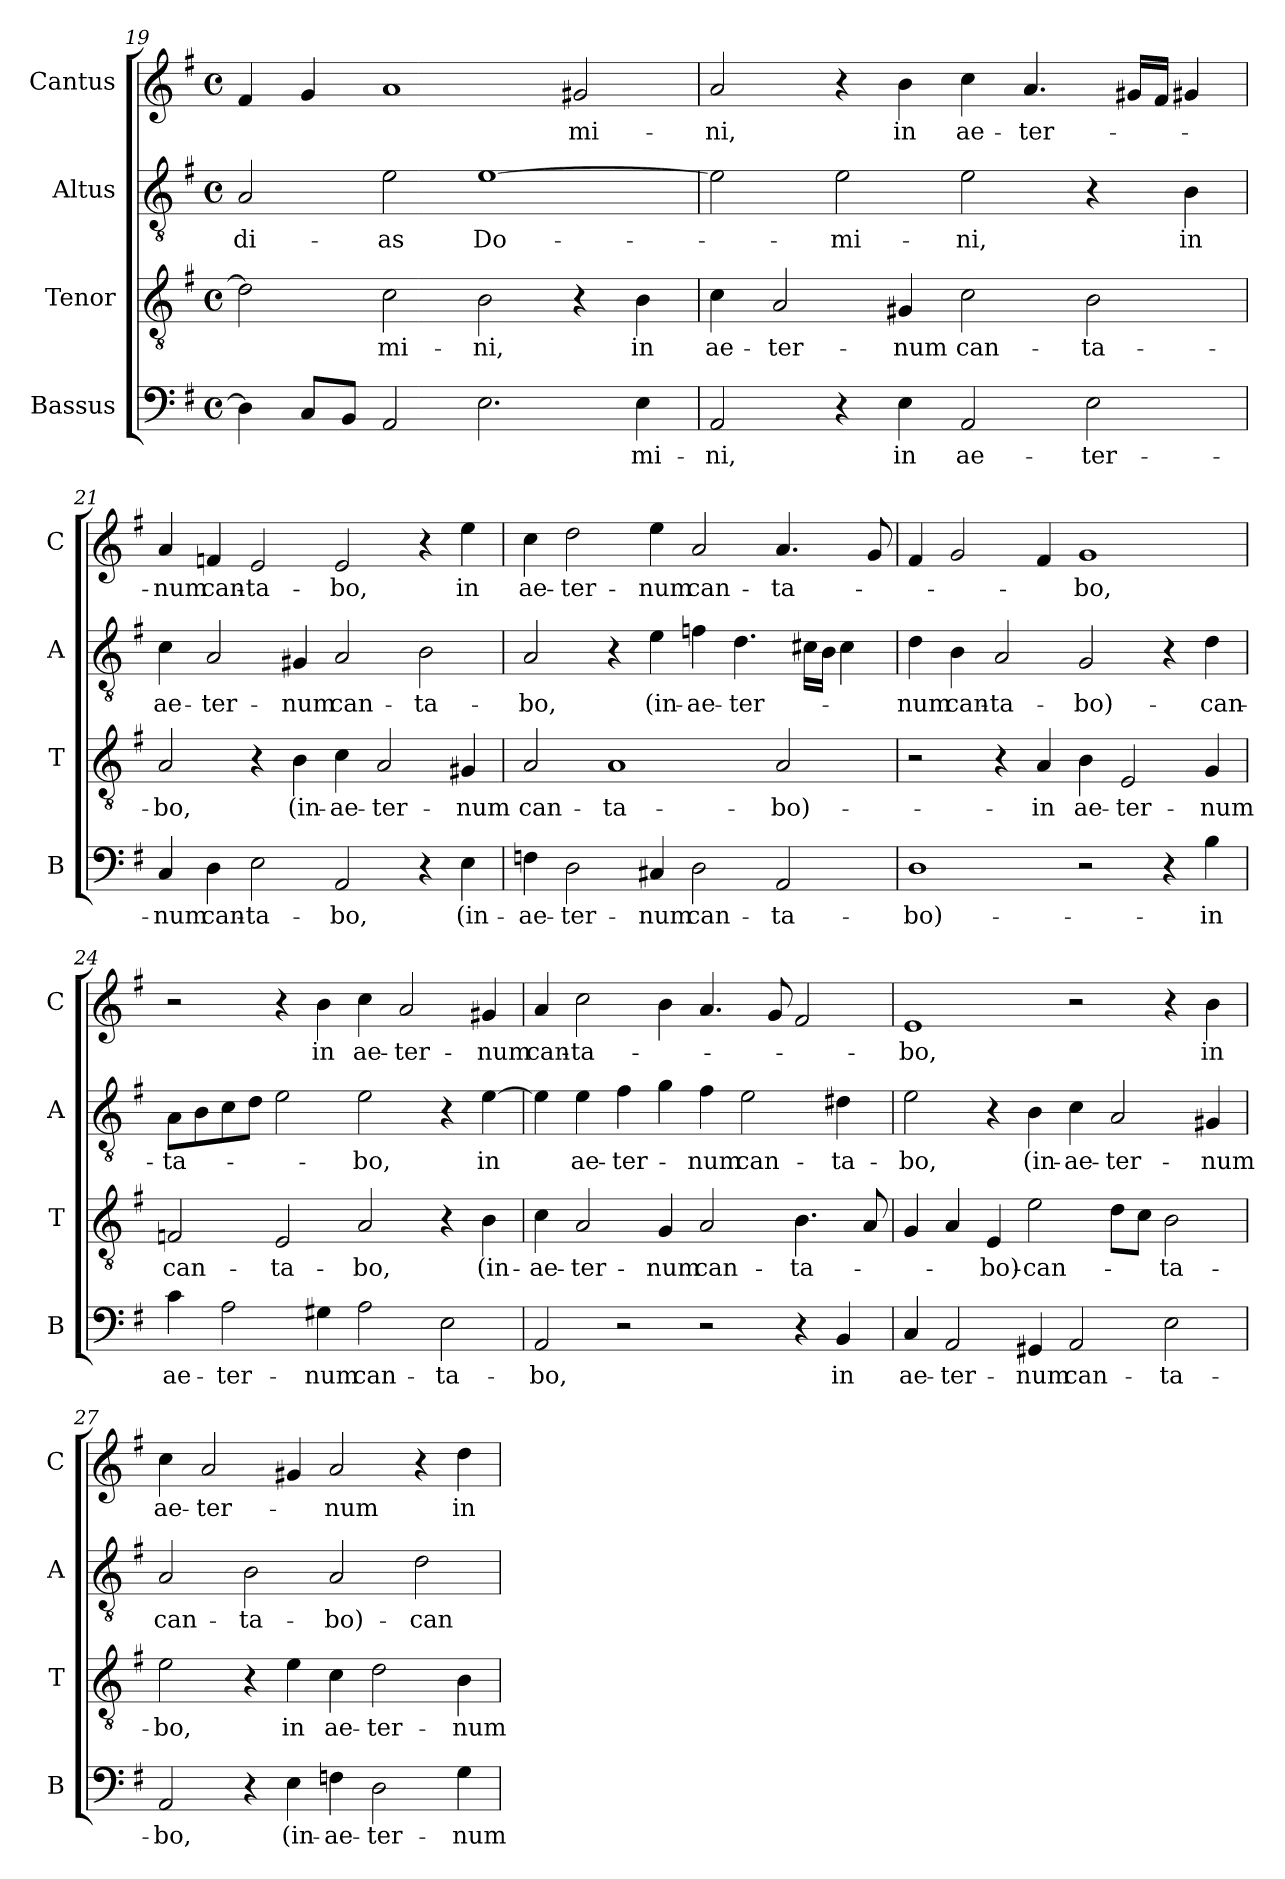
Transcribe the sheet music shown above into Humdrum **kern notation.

**kern	**text	**kern	**text	**kern	**text	**kern	**text
*part4	*part4	*part3	*part3	*part2	*part2	*part1	*part1
*staff4	*staff4	*staff3	*staff3	*staff2	*staff2	*staff1	*staff1
*I"Bassus	*	*I"Tenor	*	*I"Altus	*	*I"Cantus	*
*I'B	*	*I'T	*	*I'A	*	*I'C	*
*clefF4	*	*clefGv2	*	*clefGv2	*	*clefG2	*
*k[f#]	*	*k[f#]	*	*k[f#]	*	*k[f#]	*
*G:	*	*G:	*	*G:	*	*G:	*
*M4/4	*	*M4/4	*	*M4/4	*	*M4/4	*
*met(c)	*	*met(c)	*	*met(c)	*	*met(c)	*
=19	=19	=19	=19	=19	=19	=19	=19
!	!	!	!	!	!LO:LY:b	!	!
4D\]	.	2d\]	.	2A/	-di-	4f#/	.
8C/L	.	.	.	.	.	4g/	.
8BB/J	.	.	.	.	.	.	.
!	!	!	!LO:LY:b	!	!LO:LY:b	!	!
2AA/	.	2c\	-mi-	2e\	-as	1a	.
!	!	!	!LO:LY:b	!	!LO:LY:b	!	!
2.E\	.	2B\	-ni,	[1e	Do-	.	.
!	!	!	!	!	!	!	!LO:LY:b
.	.	4r	.	.	.	2g#X/	-mi-
!	!LO:LY:b	!	!LO:LY:b	!	!	!	!
4E\	-mi-	4B\	in	.	.	.	.
=20	=20	=20	=20	=20	=20	=20	=20
!	!LO:LY:b	!	!LO:LY:b	!	!	!	!LO:LY:b
2AA/	-ni,	4c\	ae-	2e\]	.	2a/	-ni,
!	!	!	!LO:LY:b	!	!	!	!
.	.	2A/	-ter-	.	.	.	.
!	!	!	!	!	!LO:LY:b	!	!
4r	.	.	.	2e\	-mi-	4r	.
!	!LO:LY:b	!	!LO:LY:b	!	!	!	!LO:LY:b
4E\	in	4G#X/	-num	.	.	4b\	in
!	!LO:LY:b	!	!LO:LY:b	!	!LO:LY:b	!	!LO:LY:b
2AA/	ae-	2c\	can-	2e\	-ni,	4cc\	ae-
!	!	!	!	!	!	!	!LO:LY:b
.	.	.	.	.	.	4.a/	-ter-
!	!LO:LY:b	!	!LO:LY:b	!	!	!	!
2E\	-ter-	2B\	-ta-	4r	.	.	.
.	.	.	.	.	.	16g#X/LL	.
.	.	.	.	.	.	16f#/JJ	.
!	!	!	!	!	!LO:LY:b	!	!
.	.	.	.	4B\	in	4g#X/	.
!!LO:LB:g=z
=21	=21	=21	=21	=21	=21	=21	=21
!	!LO:LY:b	!	!LO:LY:b	!	!LO:LY:b	!	!LO:LY:b
4C/	-num	2A/	-bo,	4c\	ae-	4a/	-num
!	!LO:LY:b	!	!	!	!LO:LY:b	!	!LO:LY:b
4D\	can-	.	.	2A/	-ter-	4fn/	can-
!	!LO:LY:b	!	!	!	!	!	!LO:LY:b
2E\	-ta-	4r	.	.	.	2e/	-ta-
!	!	!	!LO:LY:b	!	!LO:LY:b	!	!
.	.	4B\	(in-	4G#X/	-num	.	.
!	!LO:LY:b	!	!LO:LY:b	!	!LO:LY:b	!	!LO:LY:b
2AA/	-bo,	4c\	-ae-	2A/	can-	2e/	-bo,
!	!	!	!LO:LY:b	!	!	!	!
.	.	2A/	-ter-	.	.	.	.
!	!	!	!	!	!LO:LY:b	!	!
4r	.	.	.	2B\	-ta-	4r	.
!	!LO:LY:b	!	!LO:LY:b	!	!	!	!LO:LY:b
4E\	(in-	4G#X/	-num	.	.	4ee\	in
=22	=22	=22	=22	=22	=22	=22	=22
!	!LO:LY:b	!	!LO:LY:b	!	!LO:LY:b	!	!LO:LY:b
4Fn\	-ae-	2A/	can-	2A/	-bo,	4cc\	ae-
!	!LO:LY:b	!	!	!	!	!	!LO:LY:b
2D\	-ter-	.	.	.	.	2dd\	-ter-
!	!	!	!LO:LY:b	!	!	!	!
.	.	1A	-ta-	4r	.	.	.
!	!LO:LY:b	!	!	!	!LO:LY:b	!	!LO:LY:b
4C#X/	-num	.	.	4e\	(in-	4ee\	-num
!	!LO:LY:b	!	!	!	!LO:LY:b	!	!LO:LY:b
2D\	can-	.	.	4fn\	-ae-	2a/	can-
!	!	!	!	!	!LO:LY:b	!	!
.	.	.	.	4.d\	-ter-	.	.
!	!LO:LY:b	!	!LO:LY:b	!	!	!	!LO:LY:b
2AA/	-ta-	2A/	-bo)-	.	.	4.a/	-ta-
.	.	.	.	16c#X\LL	.	.	.
.	.	.	.	16B\JJ	.	.	.
.	.	.	.	4c#\	.	.	.
.	.	.	.	.	.	8g/	.
=23	=23	=23	=23	=23	=23	=23	=23
!	!LO:LY:b	!	!	!	!LO:LY:b	!	!
1D	-bo)-	2r	.	4d\	-num	4f#/	.
!	!	!	!	!	!LO:LY:b	!	!
.	.	.	.	4B\	can-	2g/	.
!	!	!	!	!	!LO:LY:b	!	!
.	.	4r	.	2A/	-ta-	.	.
!	!	!	!LO:LY:b	!	!	!	!
.	.	4A/	-in	.	.	4f#/	.
!	!	!	!LO:LY:b	!	!LO:LY:b	!	!LO:LY:b
2r	.	4B\	ae-	2G/	-bo)-	1g	-bo,
!	!	!	!LO:LY:b	!	!	!	!
.	.	2E/	-ter-	.	.	.	.
4r	.	.	.	4r	.	.	.
!	!LO:LY:b	!	!LO:LY:b	!	!LO:LY:b	!	!
4B\	-in	4G/	-num	4d\	-can-	.	.
!!LO:PB:g=z
=24	=24	=24	=24	=24	=24	=24	=24
!	!LO:LY:b	!	!LO:LY:b	!	!LO:LY:b	!	!
4c\	ae-	2Fn/	can-	8A\L	-ta-	2r	.
.	.	.	.	8B\	.	.	.
!	!LO:LY:b	!	!	!	!	!	!
2A\	-ter-	.	.	8c\	.	.	.
.	.	.	.	8d\J	.	.	.
!	!	!	!LO:LY:b	!	!	!	!
.	.	2E/	-ta-	2e\	.	4r	.
!	!LO:LY:b	!	!	!	!	!	!LO:LY:b
4G#X\	-num	.	.	.	.	4b\	in
!	!LO:LY:b	!	!LO:LY:b	!	!LO:LY:b	!	!LO:LY:b
2A\	can-	2A/	-bo,	2e\	-bo,	4cc\	ae-
!	!	!	!	!	!	!	!LO:LY:b
.	.	.	.	.	.	2a/	-ter-
!	!LO:LY:b	!	!	!	!	!	!
2E\	-ta-	4r	.	4r	.	.	.
!	!	!	!LO:LY:b	!	!LO:LY:b	!	!LO:LY:b
.	.	4B\	(in-	[4e\	in	4g#X/	-num
=25	=25	=25	=25	=25	=25	=25	=25
!	!LO:LY:b	!	!LO:LY:b	!	!	!	!LO:LY:b
2AA/	-bo,	4c\	-ae-	4e\]	.	4a/	can-
!	!	!	!LO:LY:b	!	!LO:LY:b	!	!LO:LY:b
.	.	2A/	-ter-	4e\	ae-	2cc\	-ta-
!	!	!	!	!	!LO:LY:b	!	!
2r	.	.	.	4f#\	-ter-	.	.
!	!	!	!LO:LY:b	!	!	!	!
.	.	4G/	-num	4g\	.	4b\	.
!	!	!	!LO:LY:b	!	!LO:LY:b	!	!
2r	.	2A/	can-	4f#\	-num	4.a/	.
!	!	!	!	!	!LO:LY:b	!	!
.	.	.	.	2e\	can-	.	.
.	.	.	.	.	.	8g/	.
!	!	!	!LO:LY:b	!	!	!	!
4r	.	4.B\	-ta-	.	.	2f#/	.
!	!LO:LY:b	!	!	!	!LO:LY:b	!	!
4BB/	in	.	.	4d#X\	-ta-	.	.
.	.	8A/	.	.	.	.	.
=26	=26	=26	=26	=26	=26	=26	=26
!	!LO:LY:b	!	!	!	!LO:LY:b	!	!LO:LY:b
4C/	ae-	4G/	.	2e\	-bo,	1e	-bo,
!	!LO:LY:b	!	!	!	!	!	!
2AA/	-ter-	4A/	.	.	.	.	.
!	!	!	!LO:LY:b	!	!	!	!
.	.	4E/	-bo)-	4r	.	.	.
!	!LO:LY:b	!	!LO:LY:b	!	!LO:LY:b	!	!
4GG#X/	-num	2e\	-can-	4B\	(in-	.	.
!	!LO:LY:b	!	!	!	!LO:LY:b	!	!
2AA/	can-	.	.	4c\	-ae-	2r	.
!	!	!	!	!	!LO:LY:b	!	!
.	.	8d\L	.	2A/	-ter-	.	.
.	.	8c\J	.	.	.	.	.
!	!LO:LY:b	!	!LO:LY:b	!	!	!	!
2E\	-ta-	2B\	-ta-	.	.	4r	.
!	!	!	!	!	!LO:LY:b	!	!LO:LY:b
.	.	.	.	4G#X/	-num	4b\	in
!!LO:LB:g=z
=27	=27	=27	=27	=27	=27	=27	=27
!	!LO:LY:b	!	!LO:LY:b	!	!LO:LY:b	!	!LO:LY:b
2AA/	-bo,	2e\	-bo,	2A/	can-	4cc\	ae-
!	!	!	!	!	!	!	!LO:LY:b
.	.	.	.	.	.	2a/	-ter-
!	!	!	!	!	!LO:LY:b	!	!
4r	.	4r	.	2B\	-ta-	.	.
!	!LO:LY:b	!	!LO:LY:b	!	!	!	!
4E\	(in-	4e\	in	.	.	4g#X/	.
!	!LO:LY:b	!	!LO:LY:b	!	!LO:LY:b	!	!LO:LY:b
4Fn\	-ae-	4c\	ae-	2A/	-bo)-	2a/	-num
!	!LO:LY:b	!	!LO:LY:b	!	!	!	!
2D\	-ter-	2d\	-ter-	.	.	.	.
!	!	!	!	!	!LO:LY:b	!	!
.	.	.	.	2d\	-can-	4r	.
!	!LO:LY:b	!	!LO:LY:b	!	!	!	!LO:LY:b
4G\	-num	4B\	-num	.	.	4dd\	in
=	=	=	=	=	=	=	=
*-	*-	*-	*-	*-	*-	*-	*-
